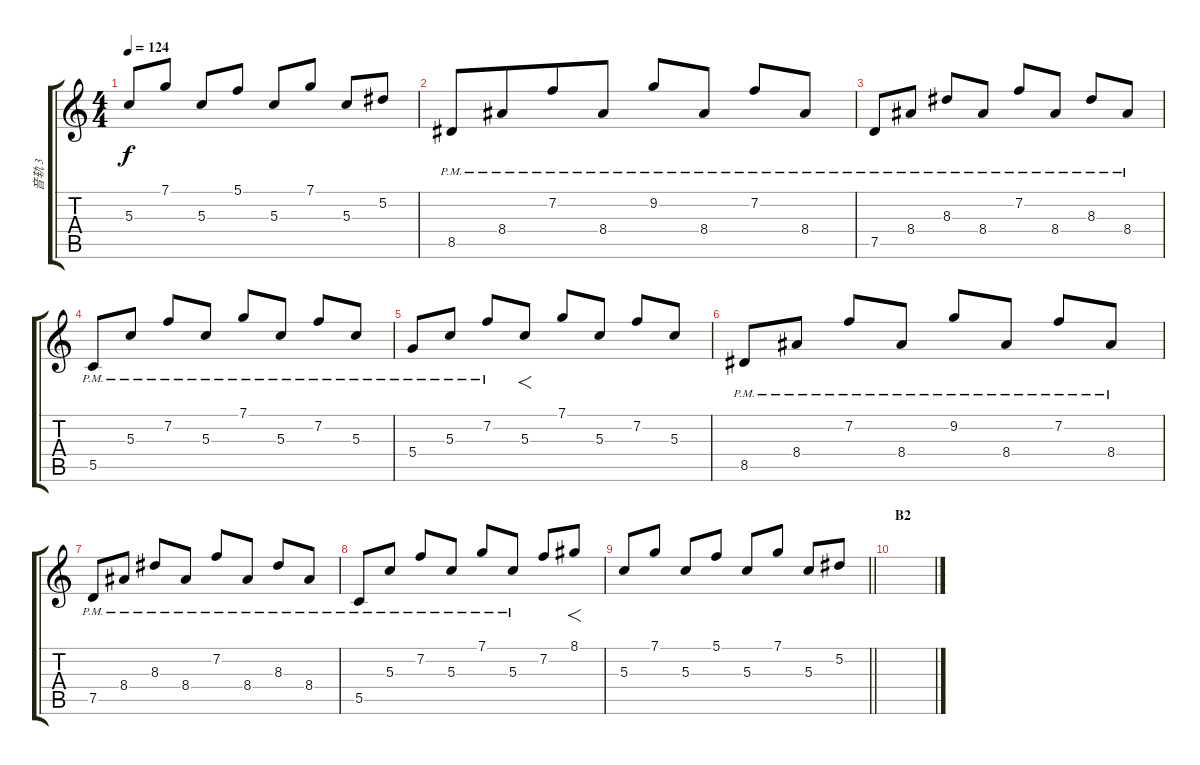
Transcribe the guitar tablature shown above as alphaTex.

\track ("音轨 3" "音轨 3") {instrument acousticguitarsteel}
\staff {score tabs}
\tuning (C4 Bb3 G3 D3 G2 C2) {hide}
\ts (4 4)
\tempo 124
\clef g2
\ks c
5.3.8{dy f beam Up} 7.1.8{beam Up} 5.3.8{beam Up} 5.1.8{beam Up} 5.3.8{beam Up} 7.1.8{beam Up} 5.3.8{beam Up} 5.2.8{beam Up} |
8.5{pm}.8{beam Up} 8.4{pm}.8{beam Up beam merge} 7.2{pm}.8{beam Up} 8.4{pm}.8{beam Up} 9.2{pm}.8{beam Up} 8.4{pm}.8{beam Up} 7.2{pm}.8{beam Up} 8.4{pm}.8{beam Up} |
7.5{pm}.8 8.4{pm}.8 8.3{pm}.8{beam Up} 8.4{pm}.8{beam Up} 7.2{pm}.8{beam Up} 8.4{pm}.8{beam Up} 8.3{pm}.8{beam Up} 8.4{pm}.8{beam Up} |
5.5{pm}.8 5.3{pm}.8 7.2{pm}.8{beam Up} 5.3{pm}.8{beam Up} 7.1{pm}.8{beam Up} 5.3{pm}.8{beam Up} 7.2{pm}.8{beam Up} 5.3{pm}.8{beam Up} |
5.4{pm}.8{beam Up} 5.3{pm}.8{beam Up} 7.2{pm}.8{beam Up} 5.3.8{f beam Up} 7.1.8{beam Up} 5.3.8{beam Up} 7.2.8{beam Up} 5.3.8{beam Up} |
8.5{pm}.8 8.4{pm}.8 7.2{pm}.8{beam Up} 8.4{pm}.8{beam Up} 9.2{pm}.8{beam Up} 8.4{pm}.8{beam Up} 7.2{pm}.8{beam Up} 8.4{pm}.8{beam Up} |
7.5{pm}.8 8.4{pm}.8 8.3{pm}.8{beam Up} 8.4{pm}.8{beam Up} 7.2{pm}.8{beam Up} 8.4{pm}.8{beam Up} 8.3{pm}.8{beam Up} 8.4{pm}.8{beam Up} |
5.5{pm}.8 5.3{pm}.8 7.2{pm}.8{beam Up} 5.3{pm}.8{beam Up} 7.1{pm}.8{beam Up} 5.3{pm}.8{beam Up} 7.2.8{beam Up} 8.1.8{f beam Up} |
\barLineRight lightlight
5.3.8{beam Up} 7.1.8{beam Up} 5.3.8{beam Up} 5.1.8{beam Up} 5.3.8{beam Up} 7.1.8{beam Up} 5.3.8{beam Up} 5.2.8{beam Up} |
\section ("" "B2")
